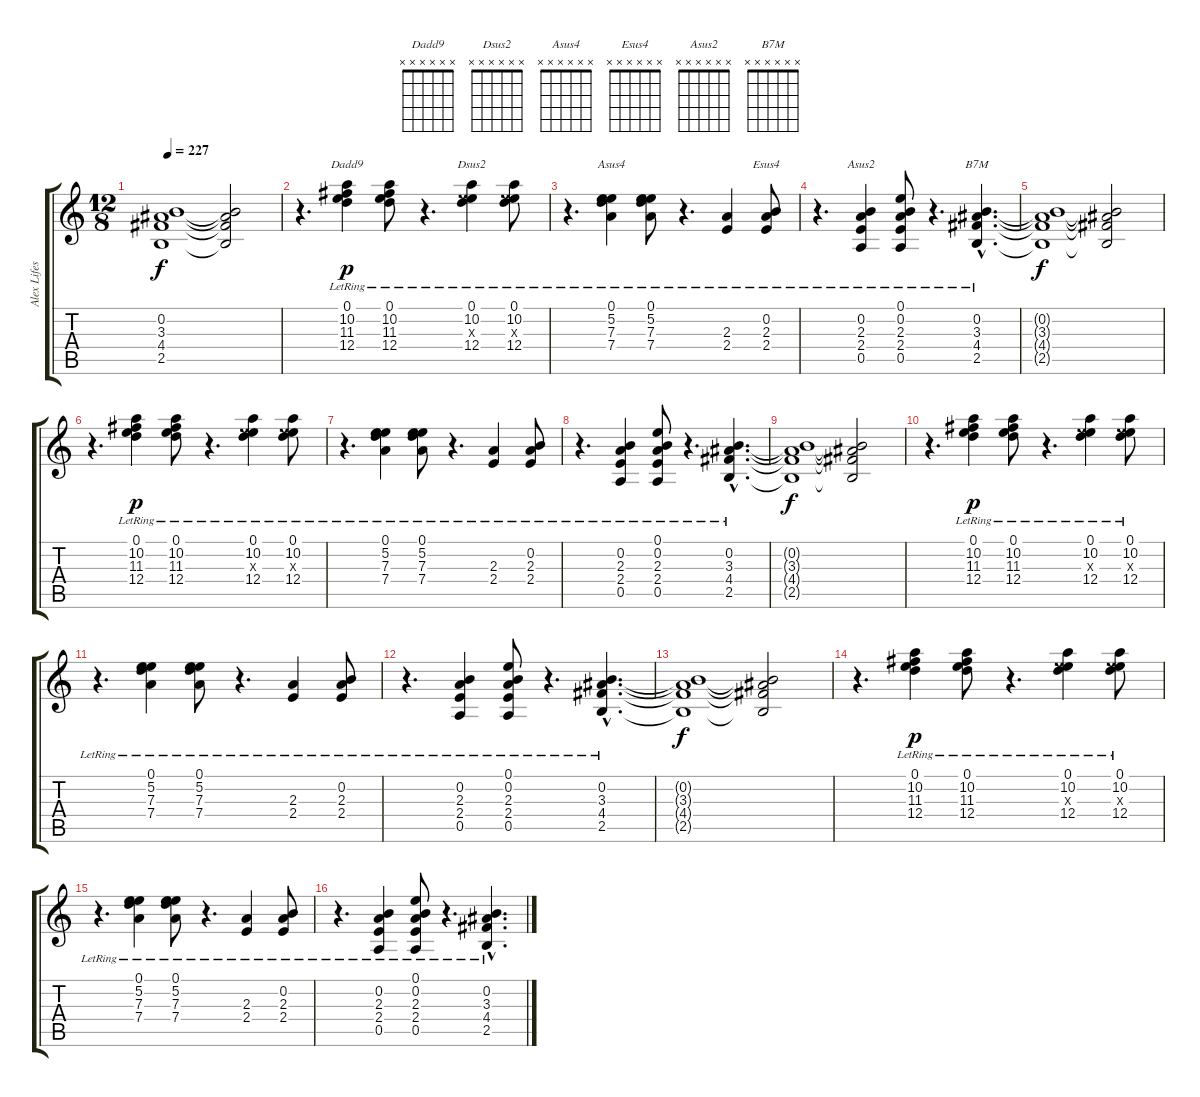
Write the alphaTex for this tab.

\track ("Alex Lifeson 1" "Alex Lifes") {instrument distortionguitar}
\staff {score tabs}
\tuning (E4 B3 G3 D3 A2 E2) {hide}
\chord ("Dadd9" x x x x x x) {firstfret 0}
\chord ("Dsus2" x x x x x x) {firstfret 0}
\chord ("Asus4" x x x x x x) {firstfret 0}
\chord ("Esus4" x x x x x x) {firstfret 0}
\chord ("Asus2" x x x x x x) {firstfret 0}
\chord ("B7M" x x x x x x) {firstfret 0}
\ts (12 8)
\tempo 227
\clef g2
\ks c
(0.2{t} 3.3{t} 4.4{t} 2.5{t}).1{dy f} (0.2{t} 3.3{t} 4.4{t} 2.5{t}).2 |
r.4{d} (0.1{lr} 10.2{lr} 11.3{lr} 12.4{lr}).4{ch "Dadd9" dy p} (0.1{lr} 10.2{lr} 11.3{lr} 12.4{lr}).8 r.4{d} (0.1{lr} 10.2{lr} 9.3{x} 12.4{lr}).4{ch "Dsus2"} (0.1{lr} 10.2{lr} 9.3{x} 12.4{lr}).8 |
r.4{d} (0.1{lr} 5.2{lr} 7.3{lr} 7.4{lr}).4{ch "Asus4"} (0.1{lr} 5.2{lr} 7.3{lr} 7.4{lr}).8 r.4{d} (2.3{lr} 2.4).4 (0.2{lr} 2.3{lr} 2.4).8{ch "Esus4"} |
r.4{d} (0.2{lr} 2.3{lr} 2.4{lr} 0.5).4{ch "Asus2"} (0.1{lr} 0.2{lr} 2.3{lr} 2.4{lr} 0.5).8 r.4{d} (0.2{hac lr} 3.3{hac lr} 4.4{hac lr} 2.5{hac}).4{d ch "B7M"} |
(0.2{t} 3.3{t} 4.4{t} 2.5{t}).1{dy f} (0.2{t} 3.3{t} 4.4{t} 2.5{t}).2 |
r.4{d} (0.1{lr} 10.2{lr} 11.3{lr} 12.4{lr}).4{dy p} (0.1{lr} 10.2{lr} 11.3{lr} 12.4{lr}).8 r.4{d} (0.1{lr} 10.2{lr} 9.3{x} 12.4{lr}).4 (0.1{lr} 10.2{lr} 9.3{x} 12.4{lr}).8 |
r.4{d} (0.1{lr} 5.2{lr} 7.3{lr} 7.4{lr}).4 (0.1{lr} 5.2{lr} 7.3{lr} 7.4{lr}).8 r.4{d} (2.3{lr} 2.4).4 (0.2{lr} 2.3{lr} 2.4).8 |
r.4{d} (0.2{lr} 2.3{lr} 2.4{lr} 0.5).4 (0.1{lr} 0.2{lr} 2.3{lr} 2.4{lr} 0.5).8 r.4{d} (0.2{hac lr} 3.3{hac lr} 4.4{hac lr} 2.5{hac}).4{d} |
(0.2{t} 3.3{t} 4.4{t} 2.5{t}).1{dy f} (0.2{t} 3.3{t} 4.4{t} 2.5{t}).2 |
r.4{d} (0.1{lr} 10.2{lr} 11.3{lr} 12.4{lr}).4{dy p} (0.1{lr} 10.2{lr} 11.3{lr} 12.4{lr}).8 r.4{d} (0.1{lr} 10.2{lr} 9.3{x} 12.4{lr}).4 (0.1{lr} 10.2{lr} 9.3{x} 12.4{lr}).8 |
r.4{d} (0.1{lr} 5.2{lr} 7.3{lr} 7.4{lr}).4 (0.1{lr} 5.2{lr} 7.3{lr} 7.4{lr}).8 r.4{d} (2.3{lr} 2.4).4 (0.2{lr} 2.3{lr} 2.4).8 |
r.4{d} (0.2{lr} 2.3{lr} 2.4{lr} 0.5).4 (0.1{lr} 0.2{lr} 2.3{lr} 2.4{lr} 0.5).8 r.4{d} (0.2{hac lr} 3.3{hac lr} 4.4{hac lr} 2.5{hac}).4{d} |
(0.2{t} 3.3{t} 4.4{t} 2.5{t}).1{dy f} (0.2{t} 3.3{t} 4.4{t} 2.5{t}).2 |
r.4{d} (0.1{lr} 10.2{lr} 11.3{lr} 12.4{lr}).4{dy p} (0.1{lr} 10.2{lr} 11.3{lr} 12.4{lr}).8 r.4{d} (0.1{lr} 10.2{lr} 9.3{x} 12.4{lr}).4 (0.1{lr} 10.2{lr} 9.3{x} 12.4{lr}).8 |
r.4{d} (0.1{lr} 5.2{lr} 7.3{lr} 7.4{lr}).4 (0.1{lr} 5.2{lr} 7.3{lr} 7.4{lr}).8 r.4{d} (2.3{lr} 2.4).4 (0.2{lr} 2.3{lr} 2.4).8 |
r.4{d} (0.2{lr} 2.3{lr} 2.4{lr} 0.5).4 (0.1{lr} 0.2{lr} 2.3{lr} 2.4{lr} 0.5).8 r.4{d} (0.2{hac lr} 3.3{hac lr} 4.4{hac lr} 2.5{hac}).4{d}
